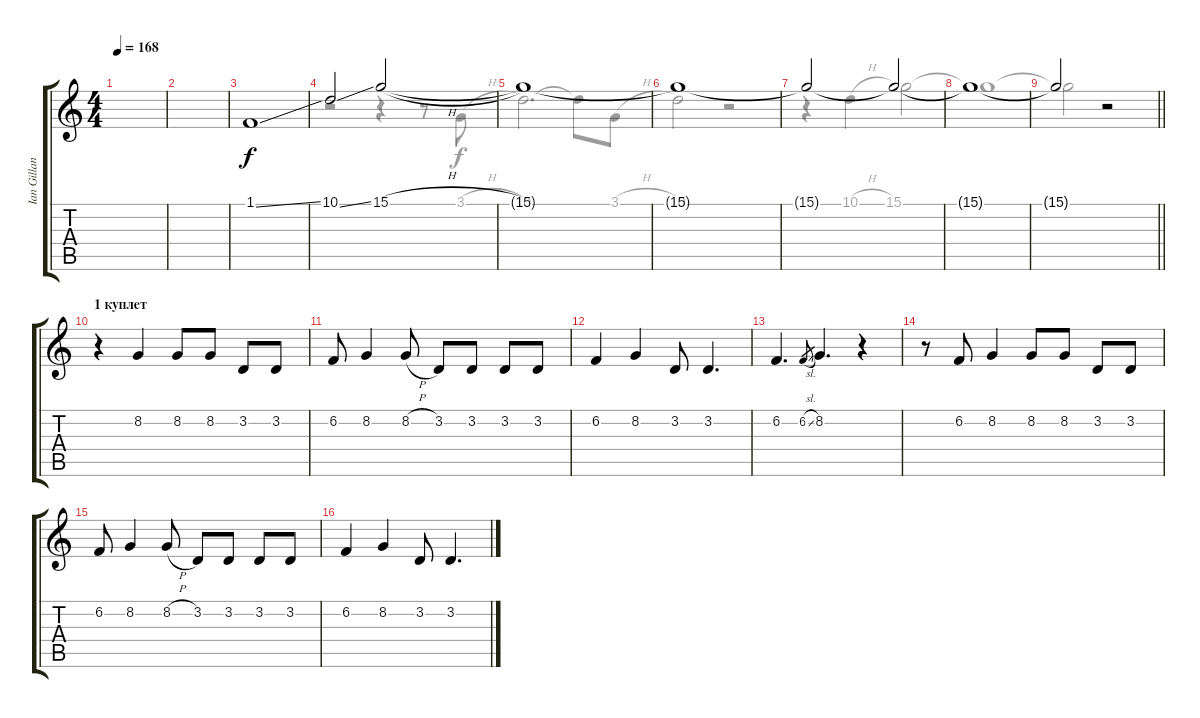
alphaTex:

\track ("Ian Gillan" "Ian Gillan") {instrument lead6voice}
\staff {score tabs}
\tuning (E4 B3 G3 D3 A2 E2) {hide}
\voice
\ts (4 4)
\tempo 168
\clef g2
\ks c
|
|
1.1{ss}.1 |
10.1{ss}.2 15.1{h}.2 |
15.1{t}.1 |
15.1{t}.1 |
15.1{t}.2 15.1{t}.2 |
15.1{t}.1 |
\barLineRight lightlight
15.1{t}.2 r.2 |
\section ("" "1 куплет")
r.4 8.2.4 8.2.8 8.2.8 3.2.8 3.2.8 |
6.2.8 8.2.4 8.2{h}.8 3.2.8 3.2.8 3.2.8 3.2.8 |
6.2.4 8.2.4 3.2.8 3.2.4{d} |
6.2.4{d} 6.2{sl}.8{gr} 8.2.4{d} r.4 |
r.8 6.2.8 8.2.4 8.2.8 8.2.8 3.2.8 3.2.8 |
6.2.8 8.2.4 8.2{h}.8 3.2.8 3.2.8 3.2.8 3.2.8 |
6.2.4 8.2.4 3.2.8 3.2.4{d}
\voice
\clef g2
\ottava regular
\simile none
\ks c
|
|
|
r.2 r.4 r.8 3.1{h}.8 |
10.1.2{d} 10.1{t}.8 3.1{h}.8 |
10.1.2 r.2 |
r.4 10.1{h}.4 15.1.2 |
15.1{t}.1 |
\barLineRight lightlight
15.1{t}.2 r.2 |
|
|
|
|
|
|
